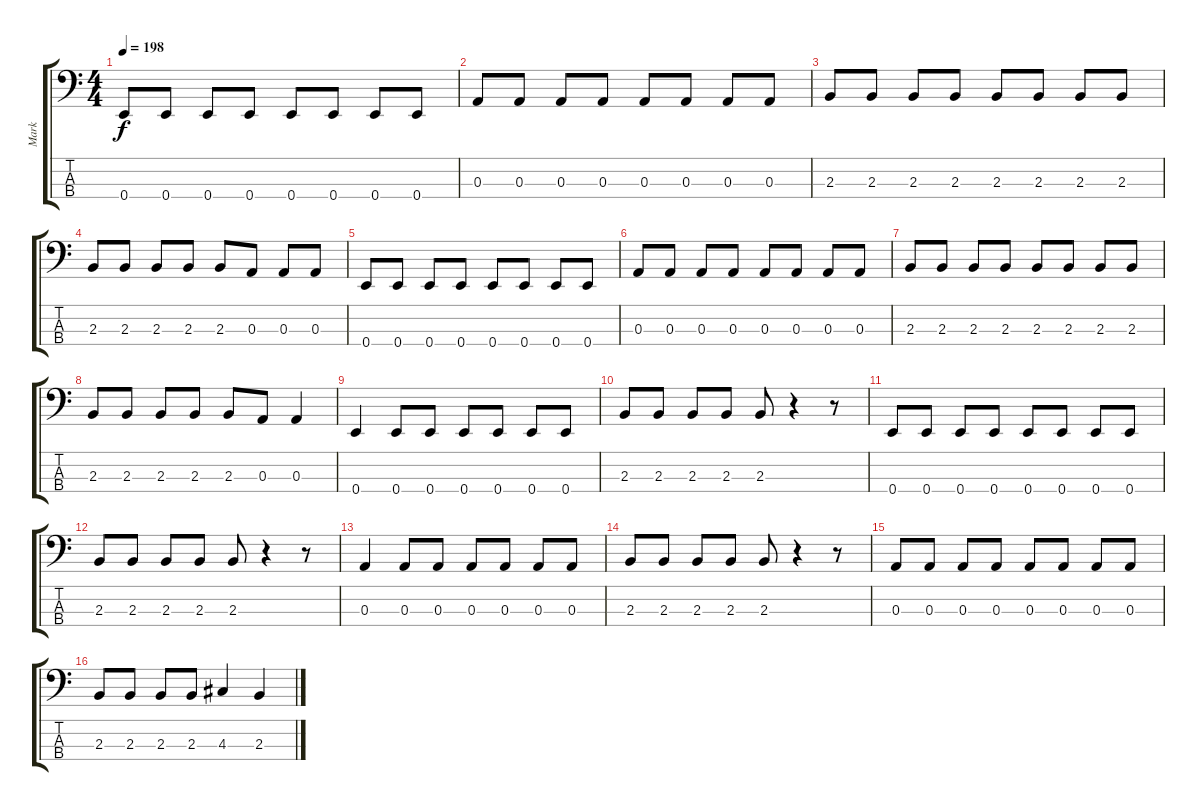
\track ("Mark" "Mark") {instrument electricbasspick}
\staff {score tabs}
\tuning (G2 D2 A1 E1) {hide}
\ts (4 4)
\tempo 198
\clef f4
\ks c
0.4.8{dy f} 0.4.8 0.4.8 0.4.8 0.4.8 0.4.8 0.4.8 0.4.8 |
0.3.8 0.3.8 0.3.8 0.3.8 0.3.8 0.3.8 0.3.8 0.3.8 |
2.3.8 2.3.8 2.3.8 2.3.8 2.3.8 2.3.8 2.3.8 2.3.8 |
2.3.8 2.3.8 2.3.8 2.3.8 2.3.8 0.3.8 0.3.8 0.3.8 |
0.4.8 0.4.8 0.4.8 0.4.8 0.4.8 0.4.8 0.4.8 0.4.8 |
0.3.8 0.3.8 0.3.8 0.3.8 0.3.8 0.3.8 0.3.8 0.3.8 |
2.3.8 2.3.8 2.3.8 2.3.8 2.3.8 2.3.8 2.3.8 2.3.8 |
2.3.8 2.3.8 2.3.8 2.3.8 2.3.8 0.3.8 0.3.4 |
0.4.4 0.4.8 0.4.8 0.4.8 0.4.8 0.4.8 0.4.8 |
2.3.8 2.3.8 2.3.8 2.3.8 2.3.8 r.4 r.8 |
0.4.8 0.4.8 0.4.8 0.4.8 0.4.8 0.4.8 0.4.8 0.4.8 |
2.3.8 2.3.8 2.3.8 2.3.8 2.3.8 r.4 r.8 |
0.3.4 0.3.8 0.3.8 0.3.8 0.3.8 0.3.8 0.3.8 |
2.3.8 2.3.8 2.3.8 2.3.8 2.3.8 r.4 r.8 |
0.3.8 0.3.8 0.3.8 0.3.8 0.3.8 0.3.8 0.3.8 0.3.8 |
2.3.8 2.3.8 2.3.8 2.3.8 4.3.4 2.3.4
